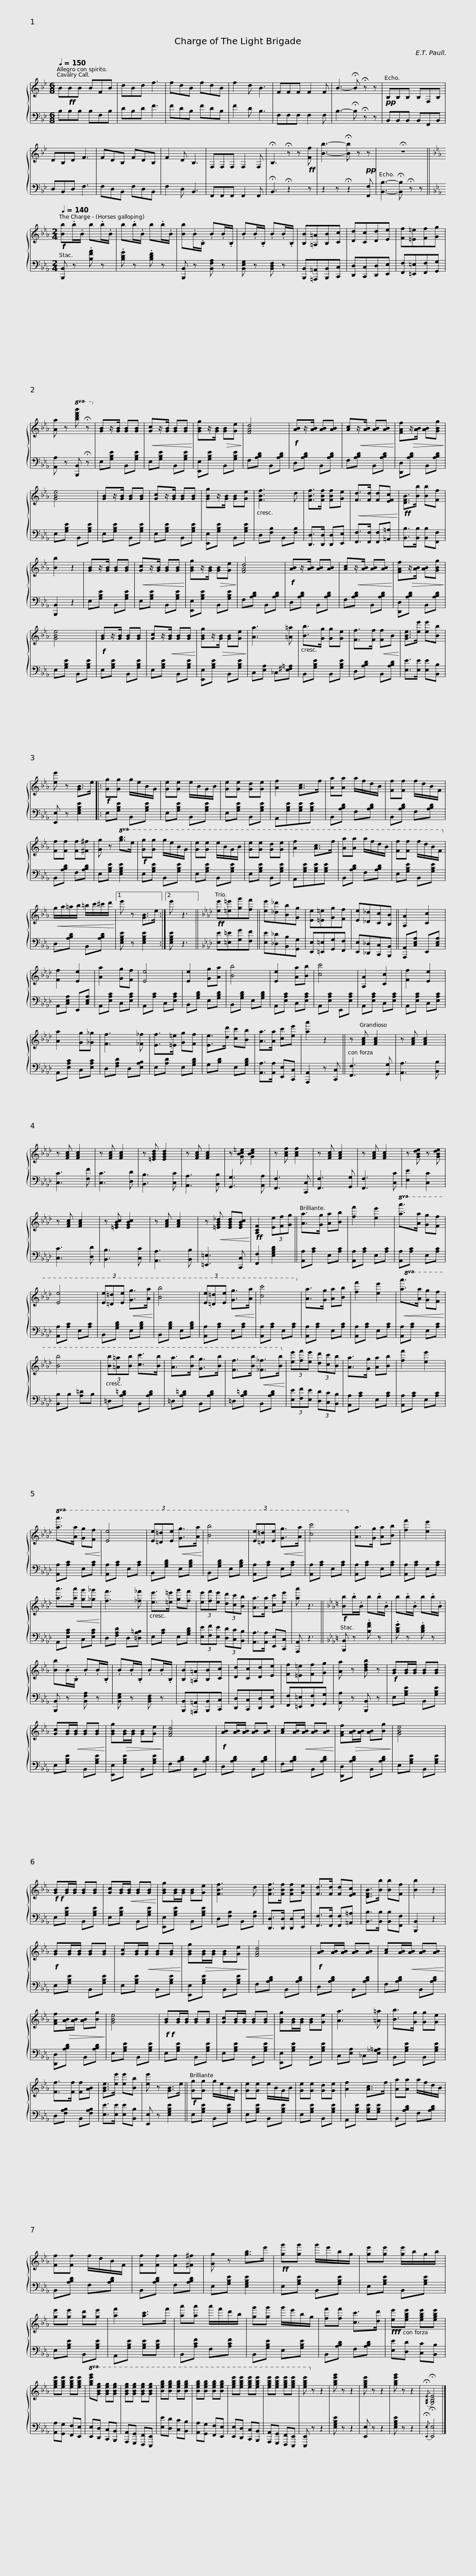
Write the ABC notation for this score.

X:1
%%score { 1 | 2 }
L:1/8
Q:1/4=150
M:6/8
I:linebreak $
K:Bb
V:1 treble
V:2 bass
V:1
 B!ff!BB BFB | dBd f3 | fdB fdB | f2 d B3 | FFF F2 F | %5
 B3- !fermata!B !fermata!z z |!pp! B,B,B, B,F,B, |$ DB,D F3 | FDB, FDB, | F2 D B,3 | %10
 F,F,F, F,2 F, |$ !fermata!B,3 !fermata!z z!ff! [Ff] | [Bb]3- !fermata![Bb] z!pp! z | !fermata!z6 ||[K:Eb][M:2/4]!f![Q:1/4=140] [Bb].b/.B/ b.b/.B/ | %15
 b.b/.B/ b.b/.B/ |$ [Bb].B/.B,/ .B.B/.B,/ | .B.B/.B,/ .B.B/.B,/ | [B,B][=A,=A][B,B][Cc] | [Dd][Cc][Dd][Ee] | %20
 [Ff][=E=e][Ff][Gg] | [Aa] z!8va(! [bd'f'b'] !fermata!z!8va)! |$ [GB]z/[GB]/ [GB][GB] |!<(! [Gc]z/[GB]/ [GB][GB]!<)! | [GBg]z/[GB]/!>(! [GB][Ge]!>)! | %25
 [FAd]4 |!f! [AB]z/[AB]/ [AB][AB] |$ [Ac]!<(!z/[AB]/ [AB][AB]!<)! | [FAf]!>(!z/[AB]/ [AB][GBg]!>)! | [GBe]4 | %30
 [GB]z/[GB]/ [GB][GB] | [Gc]z/[GB]/ [GB][GB] | [GBg]z/[GB]/ [GB][Ge] | [FBf]3 d | [FBf]>[FBf] [FBf][Ge] |$ %35
!<(! [Fd]>[Fd] [Fd][EFc]!<)! |!ff! [DFB]>[Bb] [Bb][Ff] | [Bb]2 z2 | [GB]z/[GB]/ [GB][GB] |$!<(! [Gc]z/[GB]/ [GB][GB]!<)! | %40
 [GBg]z/[GB]/!>(! [GB][Ge]!>)! | [FAd]4 |!f! [AB]z/[AB]/ [AB][AB] | [Ac]!<(!z/[AB]/ [AB][AB]!<)! | [FAf]!>(!z/[AB]/ [AB][GBg]!>)! | %45
 [GBe]4 |$!f! [GB]z/[GB]/ [GB][GB] | [Gc]z/!<(![GB]/ [GB][GB]!<)! | [GBg]z/!>(![GB]/ [GB][Ge]!>)! | [Aa]3 [=A=a] | %50
 [Bb]>[Gg] [Gg][Ge] | [Ff]>[Ff]!<(! [Ff]B!<)! | [GBe]>[ee'] [ee'][Bb] | [ee'] z [GB]>e |:$!f! [Gg][Gg] g/e/B/G/ | %55
 [Ge][Ge] e/B/G/B/ | [Ge][Ge] [Gd][Ge] | [Af]2 [Ac]>f |$ [Aa][Aa] a/f/d/B/ | [Ff][Ff] f/d/B/F/ | %60
 [Ff][Ff] [Ff][^F^f] | [Gg] z!8va(! [gb]>e' |!f! [gg'][gg'] g'/e'/b/g/ | [ge'][ge'] e'/b/g/b/ | [ge'][ge'] [gd'][ge'] | %65
 [af']2 [ac']>f' |$ [aa'][aa'] a'/f'/d'/b/ | [ff'][ff'] f'/d'/b/f/!8va)! |!<(! g/a/=a/b/ =b/c'/^c'/d'/!<)! |1 e' z [GB]>e :|2 %70
 e' z3 ||[K:Ab]!ff! [ee'][=e=e'][gg'][ff'] ||$ [ee'][_d_d'][Bb][Gg] | [Ee][=E=e][Gg][Ff] | [Ee][_D_d][Cc][B,B] || %75
 [A,A]2 [Cc]2 | [Ff]2 [Ee]2 | [Aa]2 [Gg][Ff] | [Ee]4 | [Ee]2 [Gg][Aa] | %80
 [Bb]4 |$ [Ee]2 [Aa][Bb] | [cc']4 | [A,A]2 [Cc]2 | [Ff]2 [Ee]2 | %85
 [Aa]2 [Gg][_G_g] | [Ff]3 [_F_f] | [Ef]>[=E=e] [Gg][Ff] | [Ee]>[dd'] [cc'][Bb] | [Aa]>[Aa] [cc'][ee'] |$ %90
 [aa']2 z2 ||$ z [FAc] [FAc]2 | z [FAc] [FAc]2 | z [FAc] [FAc]2 | z [FAc] [FAc]2 | %95
 z [=EGBd] [EGBd]2 | z [FAc] [FAc]2 | z [GBc=e] [GBce]2 | z [Acf] [Acf]2 | z [FAc] [FAc]2 |$ %100
 z [FAc] [FAc]2 | z [GBde] z [GBde] | z [FAc] [FAc]2 | z [=EGBc] [EGBc]2 | z [FAc] [FAc]2 | %105
 z!<(! [=EGB_d] [EGBd][EGBc]!<)! |!ff! [A,CF]2 (3[Ee][Ff][Gg] ||$ [Aa]>[Gg] [Aa][Bb] | [ff']2 [ee']2 |!8va(! [aa']>[aa'] [gg'][ff'] | %110
 [ee']4 | (3[ee'][=d=d'][ee']!<(! [gg']>[aa']!<)! | [bb']4 | (3[ee'][=d=d'][ee']!<(! [gg']>[aa']!<)! | [c'c'']4!8va)! |$ %115
 [Aa]>[Gg] [Aa][Bb] | [ff']2 [ee']2 |!8va(!!<(! [aa']>[aa'] [gg'][ff']!<)! | [bb']4 | (3[bb'][=a=a'][bb'] [c'c'']>[bb'] | %120
 [aa']>[bb'] [gg']>[bb'] | [ff']>[bb']!<(! [_f_f']>[bb']!8va)!!<)! |$ (3[ee'][ff'][ee'] (3[dd'][cc'][Bb] | [Aa]>[Gg] [Aa][Bb] | [ff']2 [ee']2 | %125
!8va(! [aa']>[aa']!<(! [gg'][ff']!<)! | [ee']4 | (3[ee'][=d=d'][ee']!<(! [gg']>[aa']!<)! | [bb']4 |$ (3[ee'][=d=d'][ee']!<(! [gg']>[aa']!<)! | %130
 [c'c'']4!8va)! | [Aa]>[Gg] [Aa][Bb] | [ff']2 [ee']2 | [aa']>!<(![aa'] [gg'][_g_g']!<)! | [ff']3 [_f_f'] | %135
 [ee']>[=e=e'] [gg'][ff'] |$ (3[ee'][ff'][ee'] (3[dd'][cc'][Bb] | [Aa]>[Aa] [cc'][ee'] | [aa'] z3 ||$[K:Eb]!f! [Bb].b/.B/ b.b/.B/ | %140
 b.b/.B/ b.b/.B/ | [Bb].B/.B,/ .B.B/.B,/ | .B.B/.B,/ .B.B/.B,/ | [B,B][=A,=A][B,B][Cc] | [Dd][Cc][Dd][Ee] | %145
 [Ff][=E=e][Ff][Gg] |$ [Aa] z [Bdfb] z |!f! [GB][GB]/[GB]/ [GB][GB] | [Gc][GB]/!<(![GB]/ [GB][GB]!<)! | [GBg]!>(![GB]/[GB]/ [GB][Ge]!>)! | %150
 [FAd]4 |!f! [AB][AB]/[AB]/ [AB][AB] | [Ac][AB]/!<(![AB]/ [AB][AB]!<)! |$ [FAf]!>(![AB]/[AB]/ [AB][Bg]!>)! | [GBe]4 | %155
!f!!f! [GB][GB]/[GB]/ [GB][GB] | [Gc][GB]/!<(![GB]/ [GB][GB]!<)! |$ [GBg][GB]/[GB]/ [GB][Ge] | [FBf]3 d | [FBf]>[FBf] [FBf][Ge] | %160
 [Fd]>[Fd] [Fd][EFc] | [DFB]>[Bb] [Bb][Ff] | [Bb]2 z2 |$!f! [GB][GB]/[GB]/ [GB][GB] | [Gc][GB]/!<(![GB]/ [GB][GB]!<)! | %165
 [GBg]!>(![GB]/[GB]/ [GB][Ge]!>)! | [FAd]4 |!f! [AB][AB]/[AB]/ [AB][AB] | [Ac][AB]/!<(![AB]/ [AB][AB]!<)! | [FAf]!>(![AB]/[AB]/ [AB][Bg]!>)! |$ %170
 [GBe]4 |!f!!f! [GB][GB]/[GB]/ [GB][GB] | [Gc][GB]/!<(![GB]/ [GB][GB]!<)! | [GBg][GB]/[GB]/ [GB][Ge] | [Aa]3 [=A=a] | %175
 [Bb]>[Gg] [Gg][Ge] | [Ff]>[Ff] [Ff][AB] | [GBe]>[ee'] [ee'][Bb] |$ [ee'] z [GB]>e ||!f! [Gg][Gg] g/e/B/G/ | %180
 [Ge][Ge] e/B/G/B/ | [Ge][Ge] [Gd][Ge] |$ [Af]2 [Ac]>f | [Aa][Aa] a/f/d/B/ | [Ff][Ff] f/d/B/F/ | %185
 [Ff][Ff] [Ff][^F^f] | [Gg] z [gb]>e' |$!ff! [gg'][gg'] g'/e'/b/g/ | [ge'][ge'] [ge']/b/g/b/ | [ge'][ge'] [gd'][ge'] | %190
 [af']2 [ac']>f' |$ [aa'][aa'] a'/f'/d'/b/ | [gg'][gg'] g'/e'/b/g/ | [ff'][ff'] [cc']>[dd'] |$!fff! [ee'][egbe'] [egbe'][egbe'] | %195
 [egbe'][egbe'] [egbe'][egbe'] |!8va(! [gbe'g'][gbe'g'] [gbe'g'][gbe'g'] | [gbe'g'][gbe'g'] [gbe'g'][gbe'g'] |$ [be'g'b'][be'g'b'] [be'g'b'][be'g'b'] | [be'g'b'][be'g'b'] [be'g'b'][be'g'b'] | %200
 [e'g'b'e''][e'g'b'e''] [e'g'b'e''][e'g'b'e''] | [e'g'b'e''][e'g'b'e''] [e'g'b'e''][e'g'b'e''] |$ [e'g'b'e'']!8va)! z z2 | [gbe'g'] z z2 | [egbe'] z z2 | %205
 [gbe'g'] z z2 |{/!fermata![G,B,E]} !fermata![G,B,E]4 |] %207
V:2
 B,B,B, B,F,B, | DB,D F3 | FDB, FDB, | F2 D B,3 | F,F,F, F,2 F, | %5
 B,3- !fermata!B, !fermata!z z | B,,B,,B,, B,,F,,B,, |$ D,B,,D, F,3 | F,D,B,, F,D,B,, | F,2 D, B,,3 | %10
 F,,F,,F,, F,,2 F,, |$ !fermata!B,,3 !fermata!z2 z | z2 z !fermata!z2 [F,,F,] | [B,,B,]3- !fermata![B,,B,] !fermata!z z ||[K:Eb][M:2/4] [B,,,B,,] z .[B,FA] z | %15
 .[B,DG] z .[B,DF] z |$ [B,,,B,,] z [B,,F,A,] z | [B,,E,G,] z [B,,D,F,] z | [B,,,B,,][=A,,,=A,,][B,,,B,,][C,,C,] | [D,,D,][C,,C,][D,,D,][E,,E,] | %20
 [F,,F,][=E,,=E,][F,,F,][G,,G,] | [A,,A,] z [B,,,B,,] !fermata!z |$ E,[G,B,E] B,,[G,B,E] | E,[G,B,E] B,,[G,B,E] | [E,,E,][G,B,E] B,,[G,B,E] | %25
 F,[A,B,D] B,,[A,B,D] | D,[A,B,D] B,,[A,B,D] |$ F,[A,B,D] B,,[A,B,D] | [D,,D,][A,B,D] B,,[A,B,D] | E,[G,B,E] B,,[G,B,E] | %30
 E,[G,B,E] B,,[G,B,E] | E,[G,B,E] B,,[G,B,E] | [E,,E,][G,B,E] B,,[G,B,E] | D,[F,B,] B,,[F,B,] | [D,,D,]>[D,,D,] [D,,D,][E,,E,] |$ %35
 [F,,F,]>[F,,F,] [F,,F,][=A,,=A,] | [B,,B,]>[B,,B,] [B,,B,][F,,F,] | [B,,,B,,]2 z2 | E,[G,B,E] B,,[G,B,E] |$ E,[G,B,E] B,,[G,B,E] | %40
 [E,,E,][G,B,E] B,,[G,B,E] | F,[A,B,D] B,,[A,B,D] | D,[A,B,D] B,,[A,B,D] | F,[A,B,D] B,,[A,B,D] | [D,,D,][A,B,D] B,,[A,B,D] | %45
 E,[G,B,E] B,,[G,B,E] |$ E,[G,B,E] B,,[G,B,E] | E,[G,B,E] B,,[G,B,E] | [E,,E,][G,B,E] B,,[G,B,E] | C,[E,A,] _C,[E,^F,=A,] | %50
 B,,[G,B,E] B,,[G,B,E] | D,[A,B,D] B,,[A,B,D] | [E,E]>[E,E] [E,E][B,,B,] | [E,,E,] z [E,G,B,E]2 |:$ E,[G,B,E] B,,[G,B,E] | %55
 E,[G,B,E] B,,[G,B,E] | E,[G,B,E] B,,[G,B,E] | A,,[G,B,E][G,B,E][G,B,E] |$ B,,[A,B,D] F,[A,B,D] | B,,[A,B,D] F,[A,B,D] | %60
 B,,[A,B,D] F,[A,B,D] | E,[G,B,E] [E,G,B,E]2 | E,[G,B,E] B,,[G,B,E] | E,[G,B,E] B,,[G,B,E] | E,[G,B,E] B,,[G,B,E] | %65
 A,,[G,B,E][G,B,E][G,B,E] |$ B,,[A,B,D] F,[A,B,D] | E,[G,B,E] B,,[G,B,E] | D,[A,B,D] B,,[A,B,D] |1 [E,G,B,E] z [E,G,B,E]2 :|2 %70
 [E,G,B,E] z3 ||[K:Ab] [E,E][=E,=E][G,G][F,F] ||$ [E,E][_D,_D][B,,B,][G,,G,] | [E,,E,][=E,,=E,][G,,G,][F,,F,] | [E,,E,][_D,,_D,][C,,C,][B,,,B,,] || %75
 [A,,,A,,][C,E,A,] E,,[C,E,A,] | A,,[C,E,A,] E,,[C,E,A,] | A,,[E,A,C] C,[E,A,C] | A,,[A,C] C,[E,A,C] | B,,[G,B,D] E,[G,B,D] | %80
 B,,[G,B,D] E,[G,B,D] |$ A,,[E,A,C] C,[E,A,C] | A,,[E,A,C] E,,[E,A,C] | A,,[E,A,C] C,[E,A,C] | A,,[E,A,C] C,[E,A,C] | %85
 A,,[E,A,C] C,[E,A,C] | D,[F,A,D] D,[E,A,B,] | E,[A,D] E,[G,B,D] | G,[B,D] E,[G,B,D] | [A,,A,]>[A,,A,] [E,,E,][C,,C,] |$ %90
 [A,,,A,,]2 z [C,,C,] ||$ [F,,F,]3 [G,,G,] | [A,,A,]3 [B,,B,] | [C,C]3 [F,F] | [C,C]3 [D,D] | %95
 [B,,B,]3 [C,C] | [A,,A,]3 [B,,B,] | [G,,G,]3 [A,,A,] | [F,,F,]3 [C,,C,] | [F,,F,]3 [G,,G,] |$ %100
 [F,,F,]3 [C,C] | [E,E]2 [C,C]2 | [C,C]3 [D,D] | [B,,B,]3 [C,C] | [A,,A,]3 [B,,B,] | %105
 [=E,,=E,]3 [C,,C,] | [F,,F,]2 [E,G,B,D]2 ||$ [A,,A,][A,C] E,[A,C] | [A,,A,][A,C] E,[A,C] | [A,,A,][A,C] E,[A,C] | %110
 [A,,A,][A,C] E,[A,C] | B,,[G,B,D] E,[G,B,D] | B,,[G,B,D] E,[G,B,D] | [A,,A,][A,C] E,[A,C] | [A,,A,][A,C] E,[A,C] |$ %115
 [A,,A,][A,C] E,[A,C] | [A,,A,][A,C] E,[A,C] | [A,,A,][A,C] E,[A,C] | [B,,B,]B, [A,=D]B, | =D,[A,B,=D] B,,[A,B,D] | %120
 =D,[A,B,=D] B,,[A,B,D] | =D,[A,B,=D] B,,[A,B,D] |$ (3[E,E][F,F][E,E] (3[D,D][C,C][B,,B,] | [A,,A,][A,C] E,[A,C] | [A,,A,][A,C] E,[A,C] | %125
 [A,,A,][A,C] E,[A,C] | [A,,A,][A,C] E,[A,C] | B,,[G,B,D] E,[G,B,D] | B,,[G,B,D] E,[G,B,D] |$ [A,,A,][A,C] E,[A,C] | %130
 [A,,A,][A,C] E,[A,C] | [A,,A,][A,C] E,[A,C] | [A,,A,][A,C] E,[A,C] | A,,[E,A,C] C,[E,A,C] | D,[F,A,D] D,[=D,A,=B,] | %135
 E,[A,C] E,[G,B,D] |$ (3[E,E][F,F][E,E] (3[D,D][C,C][B,,B,] | [A,,A,]>[A,,A,] [E,,E,][C,,C,] | [A,,,A,,] z3 ||$[K:Eb] [B,,,B,,] z .[B,FA] z | %140
 .[B,DG] z .[B,DF] z | [B,,,B,,] z [B,,F,A,] z | [B,,E,G,] z [B,,D,F,] z | [B,,,B,,][=A,,,=A,,][B,,,B,,][C,,C,] | [D,,D,][C,,C,][D,,D,][E,,E,] | %145
 [F,,F,][=E,,=E,][F,,F,][G,,G,] |$ [A,,A,] z [B,,,B,,] z | E,[G,B,E] B,,[G,B,E] | E,[G,B,E] B,,[G,B,E] | [E,,E,][G,B,E] B,,[G,B,E] | %150
 F,[A,B,D] B,,[A,B,D] | D,[A,B,D] B,,[A,B,D] | F,[A,B,D] B,,[A,B,D] |$ [D,,D,][A,B,D] B,,[A,B,D] | E,[G,B,E] B,,[G,B,E] | %155
 E,[G,B,E] B,,[G,B,E] | E,[G,B,E] B,,[G,B,E] |$ [E,,E,][G,B,E] B,,[G,B,E] | D,[F,B,] B,,[F,B,] | [D,,D,]>[D,,D,] [D,,D,][E,,E,] | %160
 [F,,F,]>[F,,F,] [F,,F,][=A,,=A,] | [B,,B,]>[B,,B,] [B,,B,][F,,F,] | [B,,,B,,]2 z2 |$ E,[G,B,E] B,,[G,B,E] | E,[G,B,E] B,,[G,B,E] | %165
 [E,,E,][G,B,E] B,,[G,B,E] | F,[A,B,D] B,,[A,B,D] | D,[A,B,D] B,,[A,B,D] | F,[A,B,D] B,,[A,B,D] | [D,,D,][A,B,D] B,,[A,B,D] |$ %170
 E,[G,B,E] B,,[G,B,E] | E,[G,B,E] B,,[G,B,E] | E,[G,B,E] B,,[G,B,E] | [E,,E,][G,B,E] B,,[G,B,E] | C,[E,A,] _C,[E,_G,=A,] | %175
 B,,[G,B,E] B,,[G,B,E] | D,[F,A,B,] B,,[F,A,B,] | [E,E]>[E,E] [E,E][B,,B,] |$ [E,,E,] z [E,G,B,E]2 || E,[G,B,E] B,,[G,B,E] | %180
 E,[G,B,E] B,,[G,B,E] | E,[G,B,E] B,,[G,B,E] |$ A,,[G,B,E] [G,B,E][G,B,E] | B,,[A,B,D] F,[A,B,D] | B,,[A,B,D] F,[A,B,D] | %185
 B,,[A,B,D] F,[A,B,D] | E,[G,B,E] [E,G,B,E]2 |$ E,[G,B,E] B,,[G,B,E] | E,[G,B,E] B,,[G,B,E] | E,[G,B,E] B,,[G,B,E] | %190
 A,,[G,B,E] [G,B,E][G,B,E] |$ B,,[A,CF] F,[A,CF] | B,,[G,B,E] E,[G,B,E] | B,,[A,B,D] F,[A,B,D] |$ [E,E][D,D] [C,C][B,,B,] | %195
 [A,,A,][G,,G,] [F,,F,][E,,E,] | [E,,E,][D,,D,] [C,,C,][B,,,B,,] | [A,,,A,,][G,,,G,,] [F,,,F,,][E,,,E,,] |$ [E,E][D,D] [C,C][B,,B,] | [A,,A,][G,,G,] [F,,F,][E,,E,] | %200
 [E,,E,][D,,D,] [C,,C,][B,,,B,,] | [A,,,A,,][G,,,G,,] [F,,,F,,][E,,,E,,] |$ [E,,,E,,] z z2 | [E,G,B,E] z z2 | [E,,E,] z z2 | %205
 [E,G,B,E] z z2 |{/!fermata![E,,E,]} !fermata![E,,E,]4 |] %207
